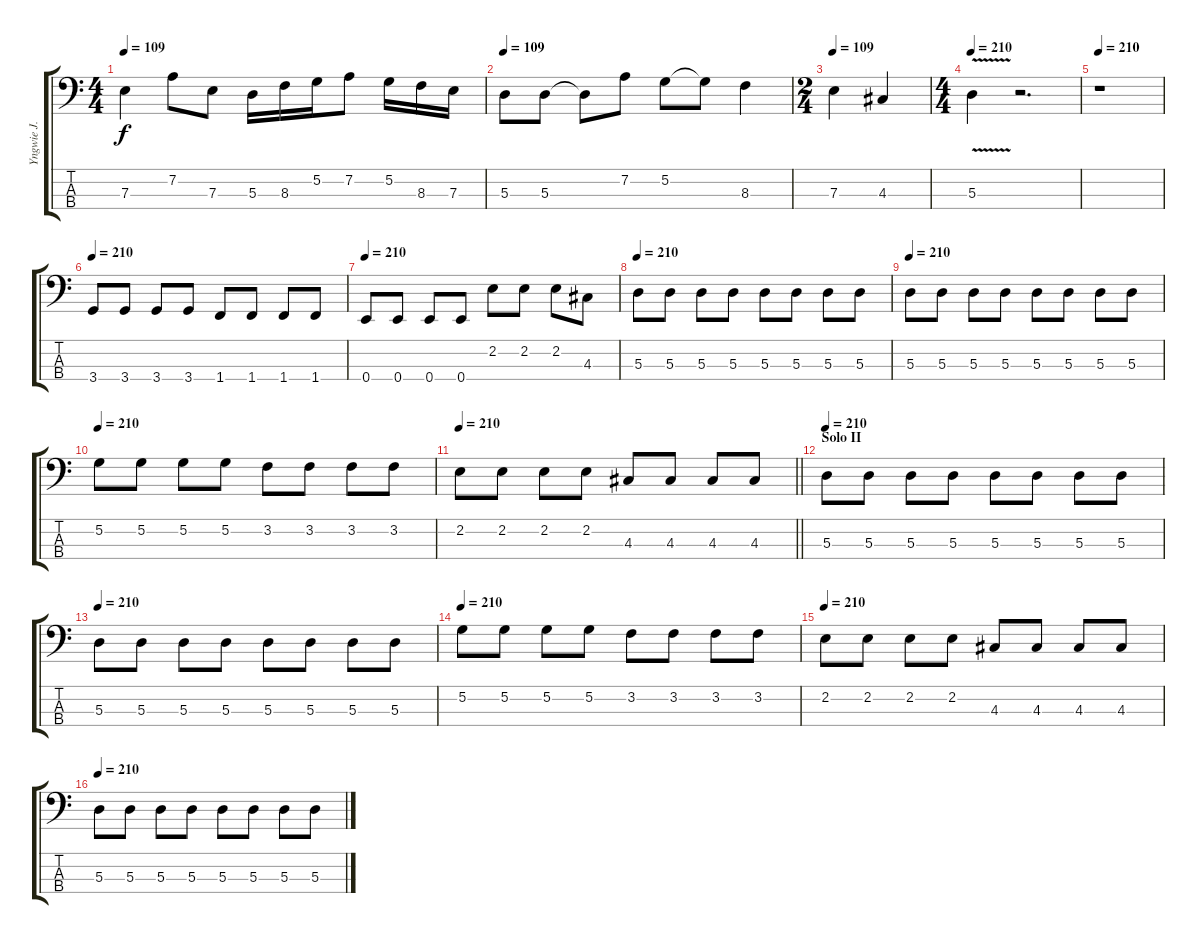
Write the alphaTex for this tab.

\track ("Yngwie J. Malmsteen (Bass)" "Yngwie J. ") {instrument electricbasspick}
\staff {score tabs}
\tuning (G2 D2 A1 E1) {hide}
\ts (4 4)
\tempo 109
\clef f4
\ks c
7.3.4{dy f} 7.2.8 7.3.8 5.3.16 8.3.16 5.2.16 7.2.8 5.2.16 8.3.16 7.3.16 |
\tempo 109
5.3.8 5.3.8 5.3{t}.8 7.2.8 5.2.8 5.2{t}.8 8.3.4 |
\ts (2 4)
\tempo 109
7.3.4 4.3.4 |
\ts (4 4)
\tempo 210
5.3{v}.4 r.2{d} |
\tempo 210
r.1 |
\tempo 210
3.4.8 3.4.8 3.4.8 3.4.8 1.4.8 1.4.8 1.4.8 1.4.8 |
\tempo 210
0.4.8 0.4.8 0.4.8 0.4.8 2.2.8 2.2.8 2.2.8 4.3.8 |
\tempo 210
5.3.8 5.3.8 5.3.8 5.3.8 5.3.8 5.3.8 5.3.8 5.3.8 |
\tempo 210
5.3.8 5.3.8 5.3.8 5.3.8 5.3.8 5.3.8 5.3.8 5.3.8 |
\tempo 210
5.2.8 5.2.8 5.2.8 5.2.8 3.2.8 3.2.8 3.2.8 3.2.8 |
\tempo 210
\barLineRight lightlight
2.2.8 2.2.8 2.2.8 2.2.8 4.3.8 4.3.8 4.3.8 4.3.8 |
\section ("" "Solo II")
\tempo 210
5.3.8 5.3.8 5.3.8 5.3.8 5.3.8 5.3.8 5.3.8 5.3.8 |
\tempo 210
5.3.8 5.3.8 5.3.8 5.3.8 5.3.8 5.3.8 5.3.8 5.3.8 |
\tempo 210
5.2.8 5.2.8 5.2.8 5.2.8 3.2.8 3.2.8 3.2.8 3.2.8 |
\tempo 210
2.2.8 2.2.8 2.2.8 2.2.8 4.3.8 4.3.8 4.3.8 4.3.8 |
\tempo 210
5.3.8 5.3.8 5.3.8 5.3.8 5.3.8 5.3.8 5.3.8 5.3.8
